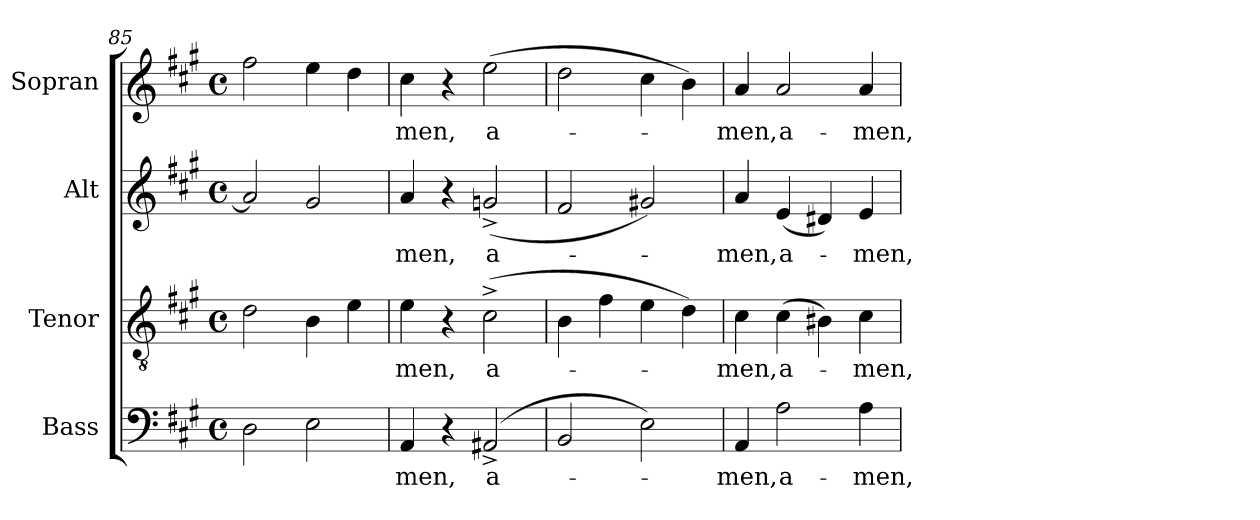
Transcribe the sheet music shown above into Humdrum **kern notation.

**kern	**text	**kern	**text	**kern	**text	**kern	**text
*part4	*part4	*part3	*part3	*part2	*part2	*part1	*part1
*staff4	*staff4	*staff3	*staff3	*staff2	*staff2	*staff1	*staff1
*I"Bass	*	*I"Tenor	*	*I"Alt	*	*I"Sopran	*
*I'B.	*	*I'T.	*	*I'A.	*	*I'S.	*
*clefF4	*	*clefGv2	*	*clefG2	*	*clefG2	*
*k[f#c#g#]	*	*k[f#c#g#]	*	*k[f#c#g#]	*	*k[f#c#g#]	*
*A:	*	*A:	*	*A:	*	*A:	*
*M4/4	*	*M4/4	*	*M4/4	*	*M4/4	*
*met(c)	*	*met(c)	*	*met(c)	*	*met(c)	*
=85	=85	=85	=85	=85	=85	=85	=85
2D\	.	2d\	.	2a/]	.	2ff#\	.
2E\	.	4B\	.	2g#/	.	4ee\	.
.	.	4e\	.	.	.	4dd\	.
!!LO:LB:g=z
=86	=86	=86	=86	=86	=86	=86	=86
!	!LO:LY:b	!	!LO:LY:b	!	!LO:LY:b	!	!LO:LY:b
4AA/	-men,	4e\	-men,	4a/	-men,	4cc#\	-men,
4r	.	4r	.	4r	.	4r	.
!	!LO:LY:b	!	!LO:LY:b	!	!LO:LY:b	!	!LO:LY:b
(2AA#X^>/	a-	(>2c#^>\	a-	(<2gn^>/	a-	(>2ee\	a-
=87	=87	=87	=87	=87	=87	=87	=87
2BB/	.	4B\	.	2f#/	.	2dd\	.
.	.	4f#\	.	.	.	.	.
2E\)	.	4e\	.	2g#X/)	.	4cc#\	.
.	.	4d\)	.	.	.	4b\)	.
=88	=88	=88	=88	=88	=88	=88	=88
!	!LO:LY:b	!	!LO:LY:b	!	!LO:LY:b	!	!LO:LY:b
4AA/	-men,	4c#\	-men,	4a/	-men,	4a/	-men,
!	!LO:LY:b	!	!LO:LY:b	!	!LO:LY:b	!	!LO:LY:b
2A\	a-	(>4c#\	a-	(<4e/	a-	2a/	a-
.	.	4B#X\)	.	4d#X/)	.	.	.
!	!LO:LY:b	!	!LO:LY:b	!	!LO:LY:b	!	!LO:LY:b
4A\	-men,	4c#\	-men,	4e/	-men,	4a/	-men,
=	=	=	=	=	=	=	=
*-	*-	*-	*-	*-	*-	*-	*-
